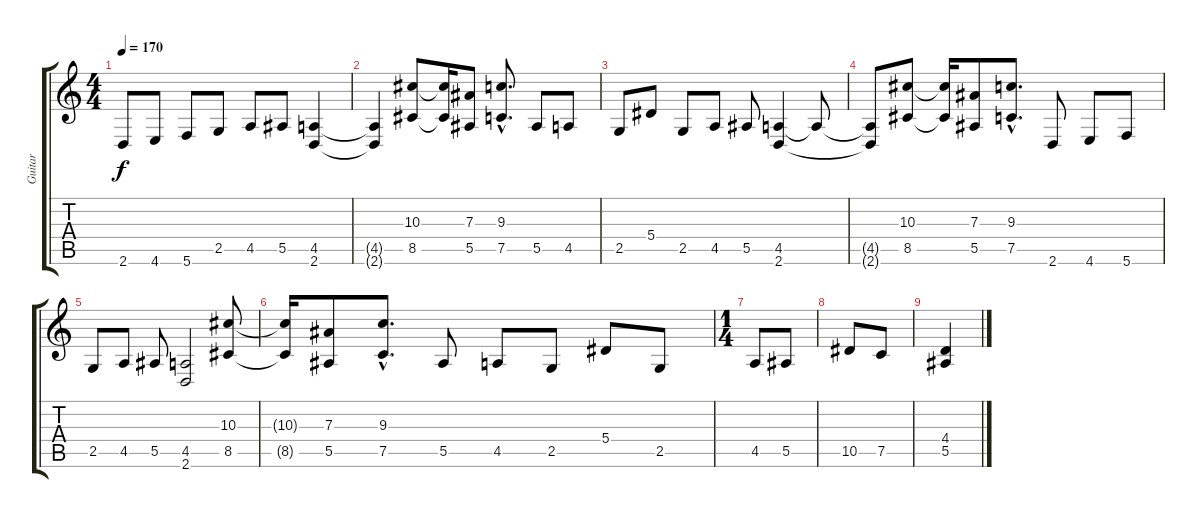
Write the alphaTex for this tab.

\track ("Guitar" "Guitar") {instrument overdrivenguitar}
\staff {score tabs}
\tuning (C4 G3 Eb3 Bb2 F2 C2) {hide}
\ts (4 4)
\tempo 170
\clef g2
\ks c
2.6.8{dy f} 4.6.8 5.6.8 2.5.8 4.5.8 5.5.8 (4.5 2.6).4 |
(4.5{t} 2.6{t}).4 (10.3 8.5).8 (10.3{t} 8.5{t}).16 (7.3 5.5).8 (9.3{hac} 7.5{hac}).8{d} 5.5.8 4.5.8 |
2.5.8 5.4.8 2.5.8 4.5.8 5.5.8 (4.5 2.6).4 4.5{t}.8 |
(4.5{t} 2.6{t}).8 (10.3 8.5).8 (10.3{t} 8.5{t}).16 (7.3 5.5).8 (9.3{hac} 7.5{hac}).8{d} 2.6.8 4.6.8 5.6.8 |
2.5.8 4.5.8 5.5.8 (4.5 2.6).2 (10.3 8.5).8 |
(10.3{t} 8.5{t}).16 (7.3 5.5).8 (9.3{hac} 7.5{hac}).8{d} 5.5.8 4.5.8 2.5.8 5.4.8 2.5.8 |
\ts (1 4)
4.5.8 5.5.8 |
10.5.8 7.5.8 |
(4.4 5.5).4
